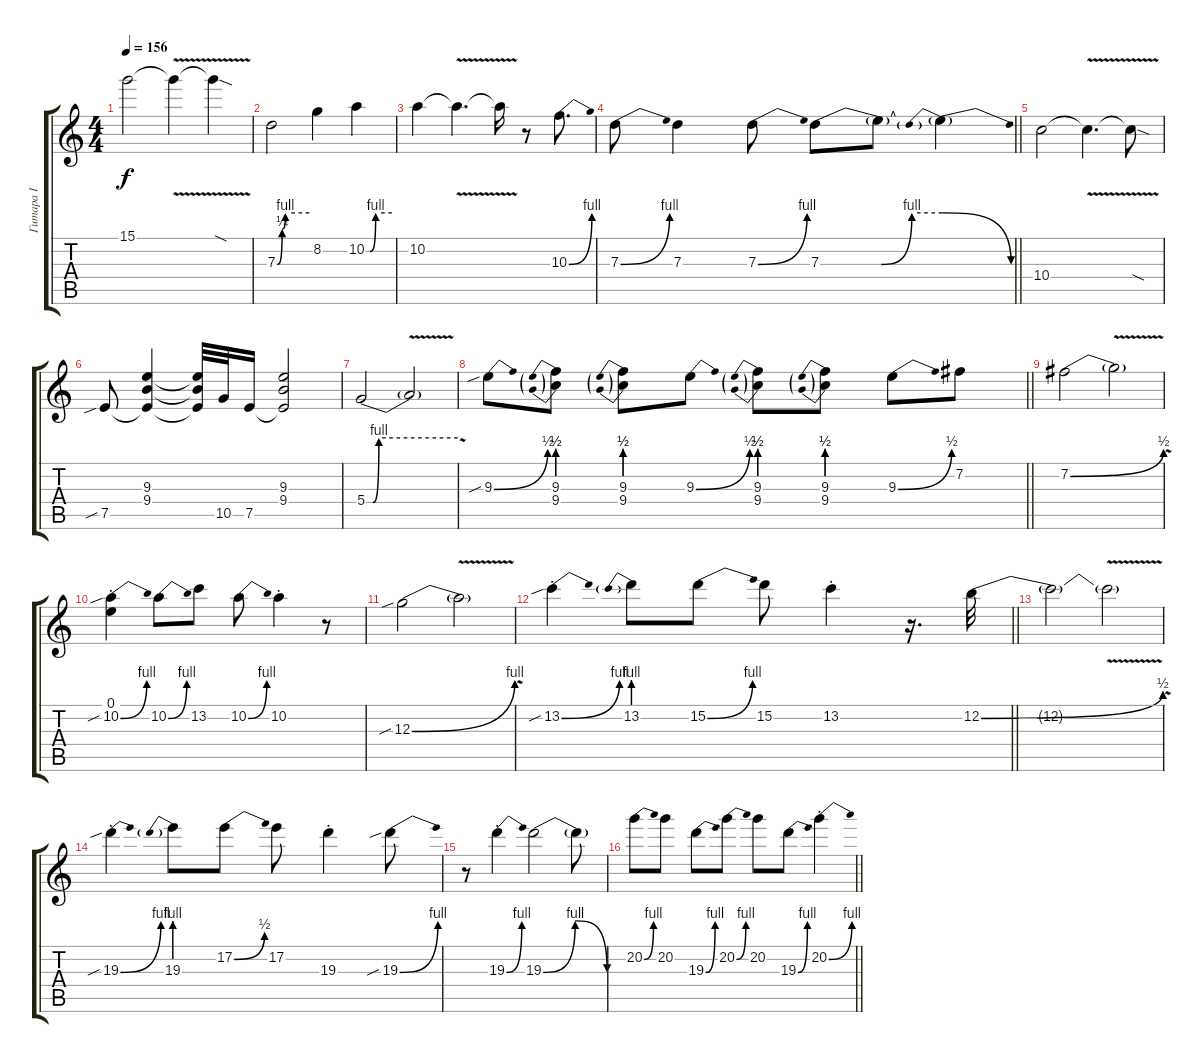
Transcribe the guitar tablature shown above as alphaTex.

\track ("Гитара I" "Гитара I") {instrument distortionguitar}
\staff {score tabs}
\tuning (E4 B3 G3 D3 A2 E2) {hide}
\ts (4 4)
\tempo 156
\clef g2
\ks c
15.1.2{dy f} 15.1{v t}.4 15.1{sod t}.4 |
7.3{be (custom 0 0 9 1 15 4 60 4)}.2 8.2.4 10.2{be (custom 0 0 9 0 22 4 60 4)}.4 |
10.2.4 10.2{v t}.4{d} 10.2{t}.16 r.8 10.3{be (bend 0 0 60 4)}.8{d} |
\barLineRight lightlight
7.3{be (bend 0 0 60 4)}.8 7.3.4 7.3{be (bend 0 0 60 4)}.8 7.3{be (custom 0 0 30 0 45 4 60 4)}.8 7.3{t}.8 7.3{be (prebendrelease 0 4 60 0) t}.4 |
10.4.2 10.4{v t}.4{d} 10.4{sod t}.8 |
7.5{sib}.8 (9.3 9.4 7.5{t}).4 (9.3{t} 9.4{t} 7.5{t}).32 10.5.32 7.5.16 (9.3 9.4 7.5{t}).2 |
5.4{be (custom 0 0 4 0 8 4 60 4)}.2 5.4{v t}.2 |
\barLineRight lightlight
9.3{be (bend 0 0 60 2) sib}.8 (9.3{be (prebend 0 2 60 2)} 9.4{be (prebend 0 2 60 2)}).8 (9.3{be (prebend 0 2 60 2)} 9.4{be (prebend 0 2 60 2)}).8 9.3{be (bend 0 0 60 2)}.8 (9.3{be (prebend 0 2 60 2)} 9.4{be (prebend 0 2 60 2)}).8 (9.3{be (prebend 0 2 60 2)} 9.4{be (prebend 0 2 60 2)}).8 9.3{be (bend 0 0 60 2)}.8 7.2.8 |
7.2{be (bend 0 0 60 2)}.2 7.2{v t}.2 |
(0.1{st} 10.2{be (bend 0 0 60 4) sib st}).4 10.2{be (bend 0 0 60 4)}.8 13.2.8 10.2{be (bend 0 0 60 4)}.8 10.2{st}.4 r.8 |
12.3{be (bend 0 0 60 4) sib}.2 12.3{v t}.2 |
\barLineRight lightlight
13.2{be (bend 0 0 60 4) sib st}.4 13.2{be (prebend 0 4 60 4)}.8 15.2{be (bend 0 0 60 4)}.8 15.2.8 13.2{st}.4 r.16{d} 12.2{be (bend 0 0 60 2)}.32 |
12.2{t}.2 12.2{v t}.2 |
19.3{be (bend 0 0 60 4) sib st}.4 19.3{be (prebend 0 4 60 4)}.8 17.2{be (bend 0 0 60 2)}.8 17.2.8 19.3{st}.4 19.3{be (bend 0 0 60 4) sib}.8 |
r.8 19.3{be (bend 0 0 60 4) st}.4 19.3{be (bendrelease 0 0 15 4 45 4 60 0)}.2 19.3{t}.8 |
\barLineRight lightlight
20.2{be (bend 0 0 60 4)}.8 20.2.8 19.3{be (bend 0 0 60 4)}.8 20.2{be (bend 0 0 60 4)}.8 20.2.8 19.3{be (bend 0 0 60 4)}.8 20.2{be (bend 0 0 60 4) st}.4
